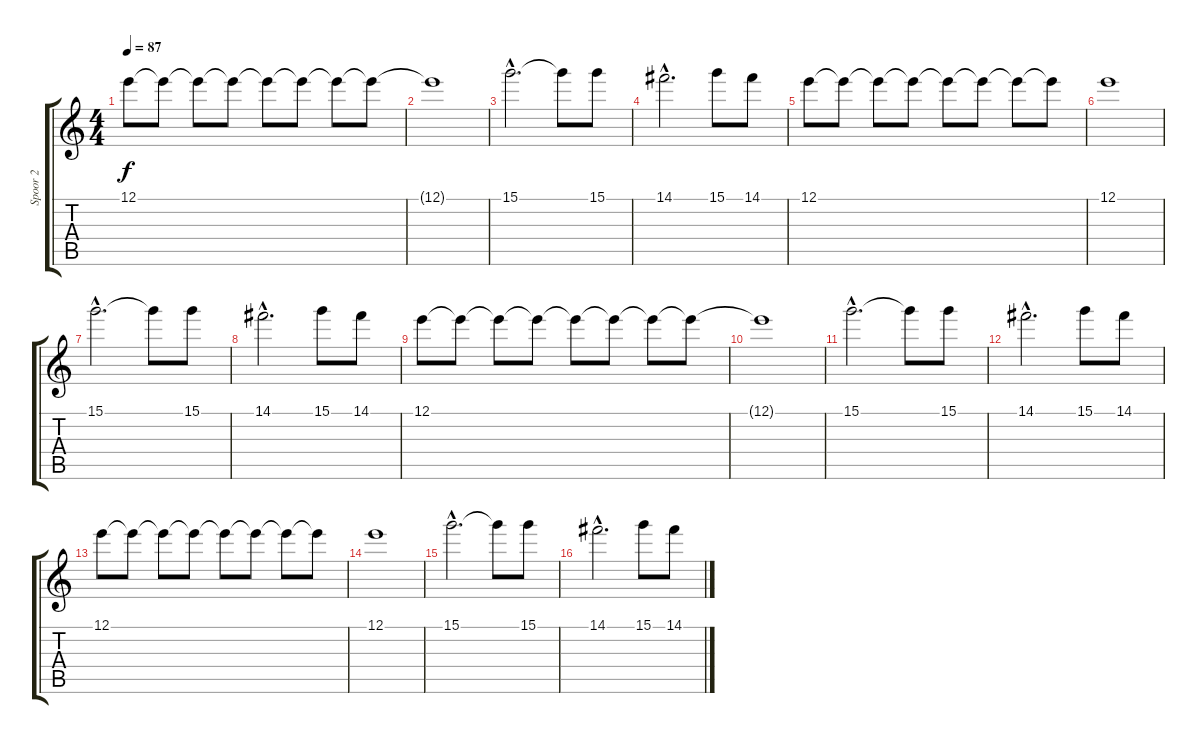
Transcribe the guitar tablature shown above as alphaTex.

\track ("Spoor 2" "Spoor 2") {instrument electricguitarclean}
\staff {score tabs}
\tuning (E4 B3 G3 D3 A2 E2) {hide}
\ts (4 4)
\tempo 87
\clef g2
\ks c
12.1.8{dy f} 12.1{t}.8 12.1{t}.8 12.1{t}.8 12.1{t}.8 12.1{t}.8 12.1{t}.8 12.1{t}.8 |
12.1{t}.1 |
15.1{hac}.2{d} 15.1{t}.8 15.1.8 |
14.1{hac}.2{d} 15.1.8 14.1.8 |
12.1.8 12.1{t}.8 12.1{t}.8 12.1{t}.8 12.1{t}.8 12.1{t}.8 12.1{t}.8 12.1{t}.8 |
12.1.1 |
15.1{hac}.2{d} 15.1{t}.8 15.1.8 |
14.1{hac}.2{d} 15.1.8 14.1.8 |
12.1.8 12.1{t}.8 12.1{t}.8 12.1{t}.8 12.1{t}.8 12.1{t}.8 12.1{t}.8 12.1{t}.8 |
12.1{t}.1 |
15.1{hac}.2{d} 15.1{t}.8 15.1.8 |
14.1{hac}.2{d} 15.1.8 14.1.8 |
12.1.8 12.1{t}.8 12.1{t}.8 12.1{t}.8 12.1{t}.8 12.1{t}.8 12.1{t}.8 12.1{t}.8 |
12.1.1 |
15.1{hac}.2{d} 15.1{t}.8 15.1.8 |
14.1{hac}.2{d} 15.1.8 14.1.8
